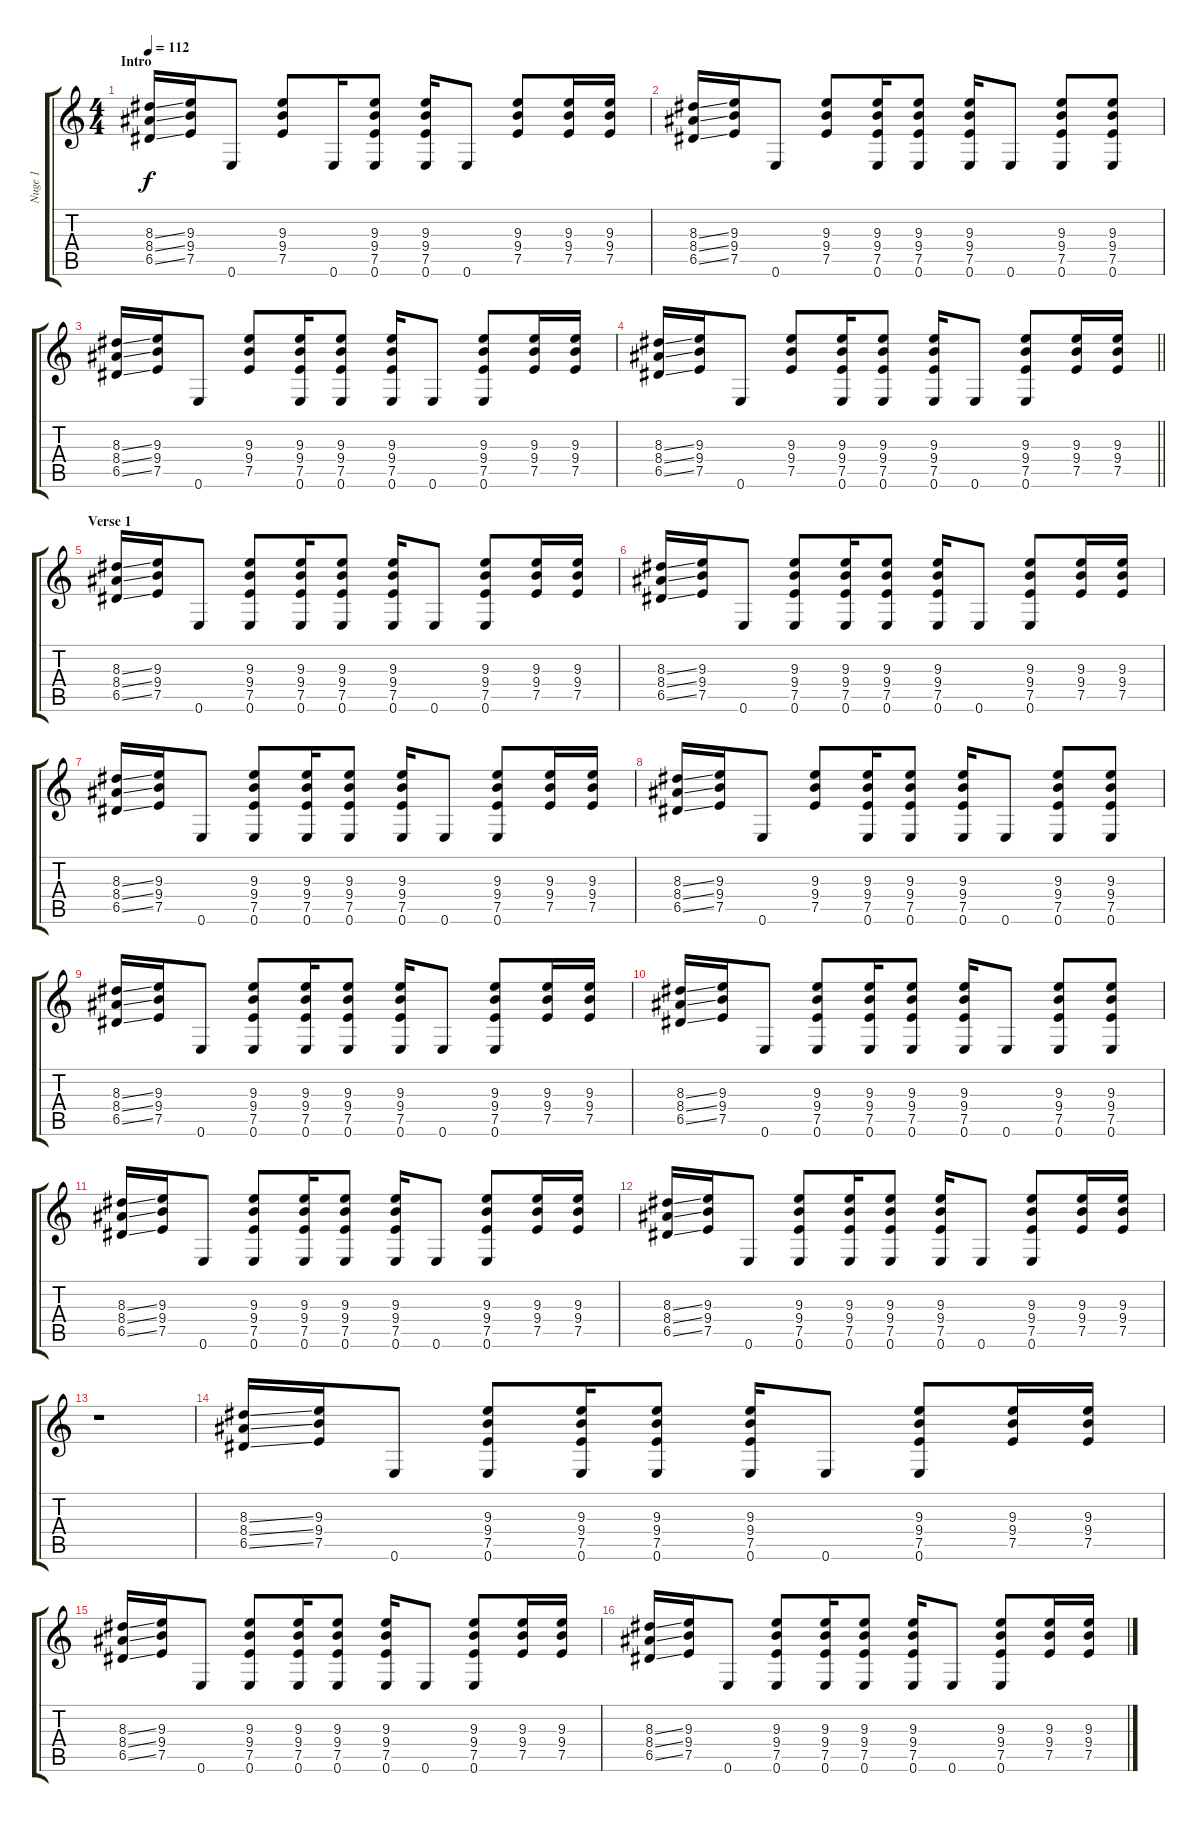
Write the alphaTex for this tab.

\track ("Nuge 1" "Nuge 1") {instrument overdrivenguitar}
\staff {score tabs}
\tuning (E4 B3 G3 D3 A2 E2) {hide}
\ts (4 4)
\section ("" "Intro")
\tempo 112
\clef g2
\ks c
(8.3{ss} 8.4{ss} 6.5{ss}).16{dy f instrument overdrivenguitar} (9.3 9.4 7.5).16 0.6.8 (9.3 9.4 7.5).8 0.6.16 (9.3 9.4 7.5 0.6).8 (9.3 9.4 7.5 0.6).16 0.6.8 (9.3 9.4 7.5).8 (9.3 9.4 7.5).16 (9.3 9.4 7.5).16 |
(8.3{ss} 8.4{ss} 6.5{ss}).16 (9.3 9.4 7.5).16 0.6.8 (9.3 9.4 7.5).8 (9.3 9.4 7.5 0.6).16 (9.3 9.4 7.5 0.6).8 (9.3 9.4 7.5 0.6).16 0.6.8 (9.3 9.4 7.5 0.6).8 (9.3 9.4 7.5 0.6).8 |
(8.3{ss} 8.4{ss} 6.5{ss}).16 (9.3 9.4 7.5).16 0.6.8 (9.3 9.4 7.5).8 (9.3 9.4 7.5 0.6).16 (9.3 9.4 7.5 0.6).8 (9.3 9.4 7.5 0.6).16 0.6.8 (9.3 9.4 7.5 0.6).8 (9.3 9.4 7.5).16 (9.3 9.4 7.5).16 |
\barLineRight lightlight
(8.3{ss} 8.4{ss} 6.5{ss}).16 (9.3 9.4 7.5).16 0.6.8 (9.3 9.4 7.5).8 (9.3 9.4 7.5 0.6).16 (9.3 9.4 7.5 0.6).8 (9.3 9.4 7.5 0.6).16 0.6.8 (9.3 9.4 7.5 0.6).8 (9.3 9.4 7.5).16 (9.3 9.4 7.5).16 |
\section ("" "Verse 1")
(8.3{ss} 8.4{ss} 6.5{ss}).16 (9.3 9.4 7.5).16 0.6.8 (9.3 9.4 7.5 0.6).8 (9.3 9.4 7.5 0.6).16 (9.3 9.4 7.5 0.6).8 (9.3 9.4 7.5 0.6).16 0.6.8 (9.3 9.4 7.5 0.6).8 (9.3 9.4 7.5).16 (9.3 9.4 7.5).16 |
(8.3{ss} 8.4{ss} 6.5{ss}).16 (9.3 9.4 7.5).16 0.6.8 (9.3 9.4 7.5 0.6).8 (9.3 9.4 7.5 0.6).16 (9.3 9.4 7.5 0.6).8 (9.3 9.4 7.5 0.6).16 0.6.8 (9.3 9.4 7.5 0.6).8 (9.3 9.4 7.5).16 (9.3 9.4 7.5).16 |
(8.3{ss} 8.4{ss} 6.5{ss}).16 (9.3 9.4 7.5).16 0.6.8 (9.3 9.4 7.5 0.6).8 (9.3 9.4 7.5 0.6).16 (9.3 9.4 7.5 0.6).8 (9.3 9.4 7.5 0.6).16 0.6.8 (9.3 9.4 7.5 0.6).8 (9.3 9.4 7.5).16 (9.3 9.4 7.5).16 |
(8.3{ss} 8.4{ss} 6.5{ss}).16 (9.3 9.4 7.5).16 0.6.8 (9.3 9.4 7.5).8 (9.3 9.4 7.5 0.6).16 (9.3 9.4 7.5 0.6).8 (9.3 9.4 7.5 0.6).16 0.6.8 (9.3 9.4 7.5 0.6).8 (9.3 9.4 7.5 0.6).8 |
(8.3{ss} 8.4{ss} 6.5{ss}).16 (9.3 9.4 7.5).16 0.6.8 (9.3 9.4 7.5 0.6).8 (9.3 9.4 7.5 0.6).16 (9.3 9.4 7.5 0.6).8 (9.3 9.4 7.5 0.6).16 0.6.8 (9.3 9.4 7.5 0.6).8 (9.3 9.4 7.5).16 (9.3 9.4 7.5).16 |
(8.3{ss} 8.4{ss} 6.5{ss}).16 (9.3 9.4 7.5).16 0.6.8 (9.3 9.4 7.5 0.6).8 (9.3 9.4 7.5 0.6).16 (9.3 9.4 7.5 0.6).8 (9.3 9.4 7.5 0.6).16 0.6.8 (9.3 9.4 7.5 0.6).8 (9.3 9.4 7.5 0.6).8 |
(8.3{ss} 8.4{ss} 6.5{ss}).16 (9.3 9.4 7.5).16 0.6.8 (9.3 9.4 7.5 0.6).8 (9.3 9.4 7.5 0.6).16 (9.3 9.4 7.5 0.6).8 (9.3 9.4 7.5 0.6).16 0.6.8 (9.3 9.4 7.5 0.6).8 (9.3 9.4 7.5).16 (9.3 9.4 7.5).16 |
(8.3{ss} 8.4{ss} 6.5{ss}).16 (9.3 9.4 7.5).16 0.6.8 (9.3 9.4 7.5 0.6).8 (9.3 9.4 7.5 0.6).16 (9.3 9.4 7.5 0.6).8 (9.3 9.4 7.5 0.6).16 0.6.8 (9.3 9.4 7.5 0.6).8 (9.3 9.4 7.5).16 (9.3 9.4 7.5).16 |
r.1 |
(8.3{ss} 8.4{ss} 6.5{ss}).16 (9.3 9.4 7.5).16 0.6.8 (9.3 9.4 7.5 0.6).8 (9.3 9.4 7.5 0.6).16 (9.3 9.4 7.5 0.6).8 (9.3 9.4 7.5 0.6).16 0.6.8 (9.3 9.4 7.5 0.6).8 (9.3 9.4 7.5).16 (9.3 9.4 7.5).16 |
(8.3{ss} 8.4{ss} 6.5{ss}).16 (9.3 9.4 7.5).16 0.6.8 (9.3 9.4 7.5 0.6).8 (9.3 9.4 7.5 0.6).16 (9.3 9.4 7.5 0.6).8 (9.3 9.4 7.5 0.6).16 0.6.8 (9.3 9.4 7.5 0.6).8 (9.3 9.4 7.5).16 (9.3 9.4 7.5).16 |
(8.3{ss} 8.4{ss} 6.5{ss}).16 (9.3 9.4 7.5).16 0.6.8 (9.3 9.4 7.5 0.6).8 (9.3 9.4 7.5 0.6).16 (9.3 9.4 7.5 0.6).8 (9.3 9.4 7.5 0.6).16 0.6.8 (9.3 9.4 7.5 0.6).8 (9.3 9.4 7.5).16 (9.3 9.4 7.5).16
